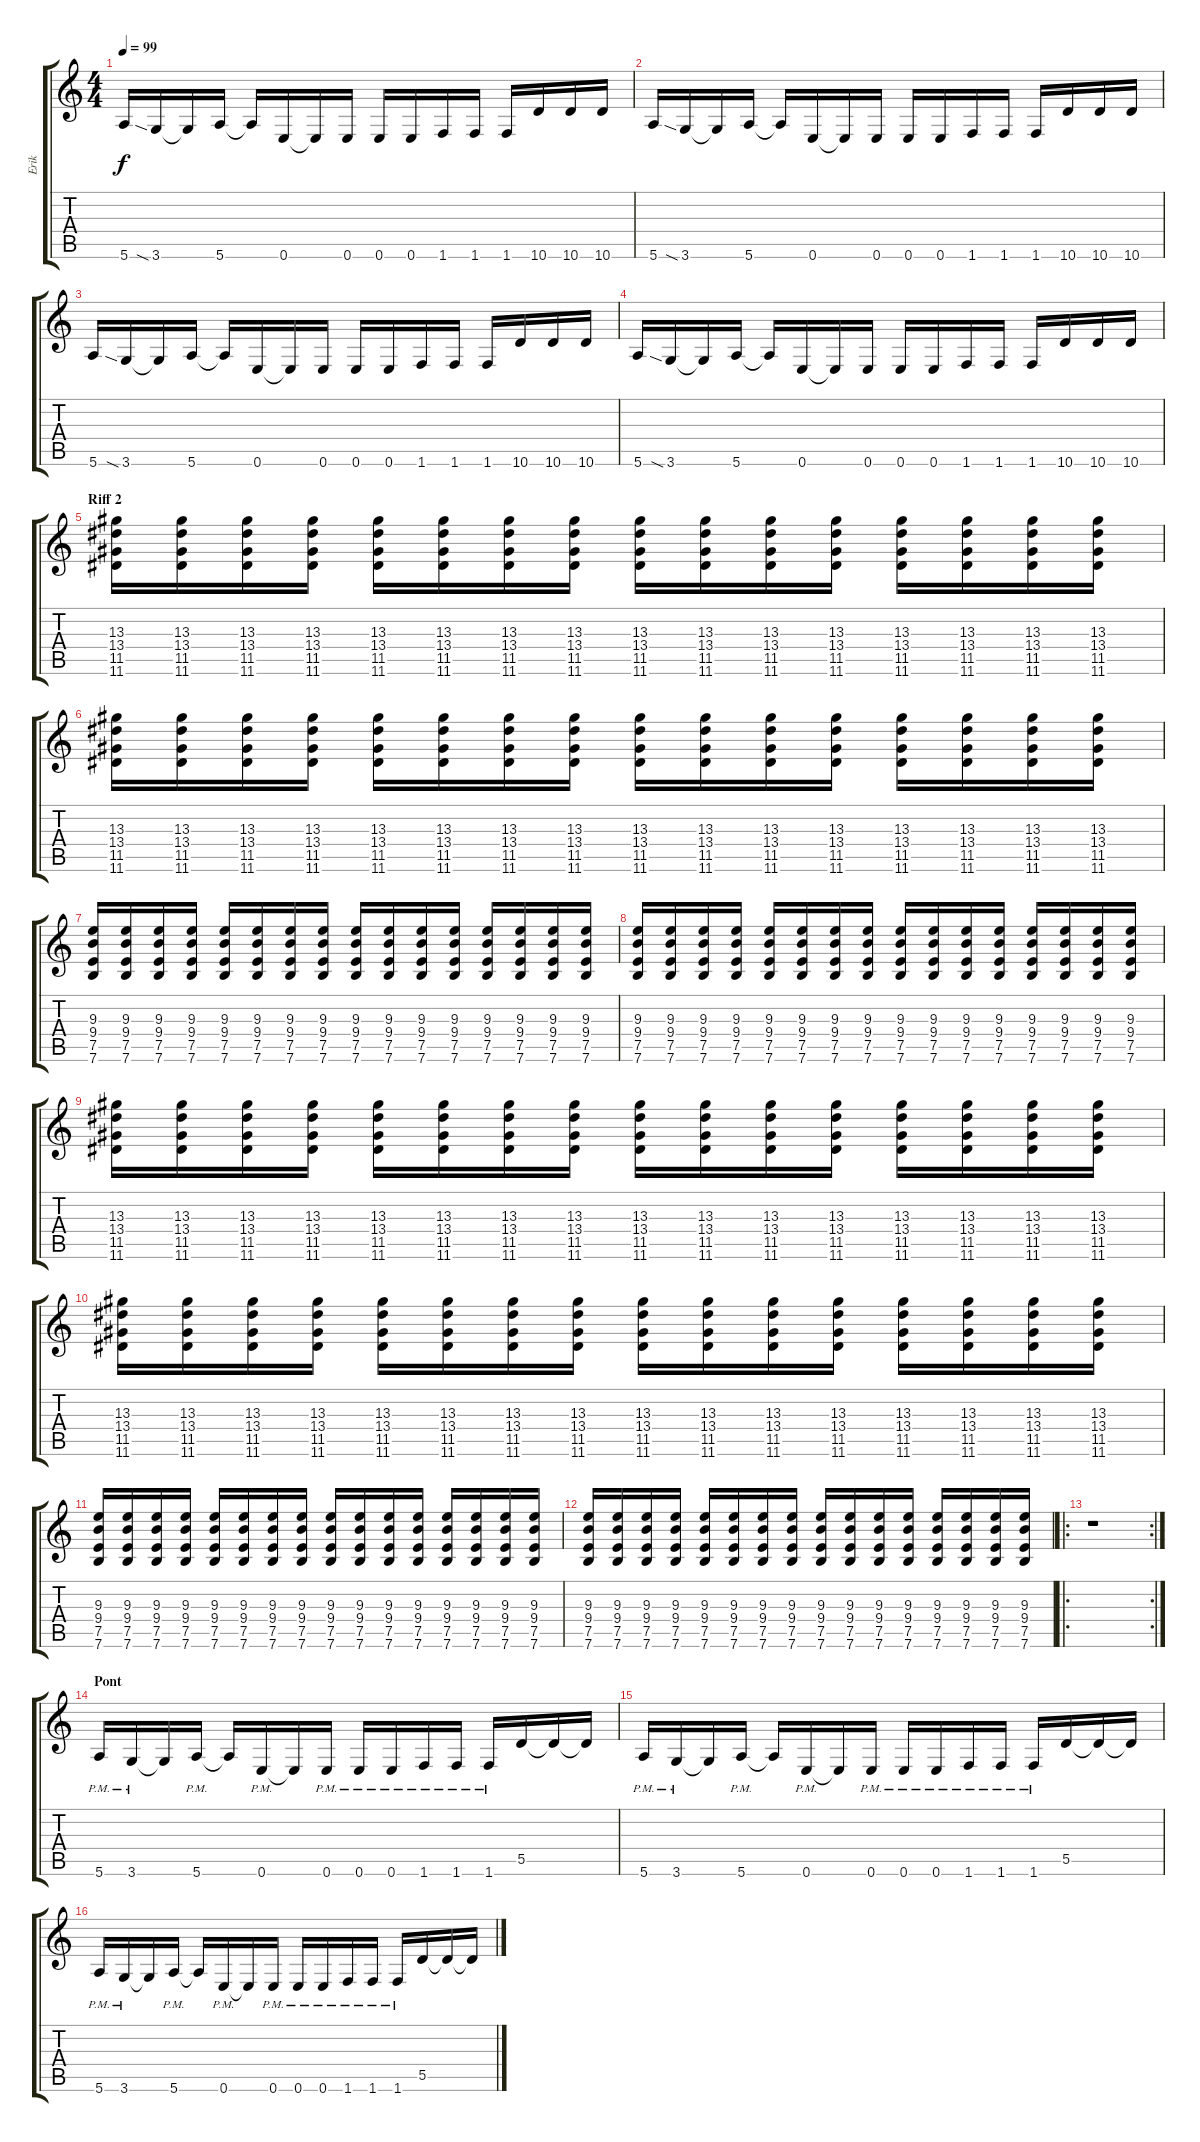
\track ("Erik" "Erik") {instrument overdrivenguitar}
\staff {score tabs}
\tuning (E4 B3 G3 D3 A2 E2) {hide}
\ts (4 4)
\tempo 99
\clef g2
\ks c
5.6.16{dy f} 3.6{sia}.16 3.6{t}.16 5.6.16 5.6{t}.16 0.6.16 0.6{t}.16 0.6.16 0.6.16 0.6.16 1.6.16 1.6.16 1.6.16 10.6.16 10.6.16 10.6.16 |
5.6.16 3.6{sia}.16 3.6{t}.16 5.6.16 5.6{t}.16 0.6.16 0.6{t}.16 0.6.16 0.6.16 0.6.16 1.6.16 1.6.16 1.6.16 10.6.16 10.6.16 10.6.16 |
5.6.16 3.6{sia}.16 3.6{t}.16 5.6.16 5.6{t}.16 0.6.16 0.6{t}.16 0.6.16 0.6.16 0.6.16 1.6.16 1.6.16 1.6.16 10.6.16 10.6.16 10.6.16 |
5.6.16 3.6{sia}.16 3.6{t}.16 5.6.16 5.6{t}.16 0.6.16 0.6{t}.16 0.6.16 0.6.16 0.6.16 1.6.16 1.6.16 1.6.16 10.6.16 10.6.16 10.6.16 |
\section ("" "Riff 2")
(13.3 13.4 11.5 11.6).16 (13.3 13.4 11.5 11.6).16 (13.3 13.4 11.5 11.6).16 (13.3 13.4 11.5 11.6).16 (13.3 13.4 11.5 11.6).16 (13.3 13.4 11.5 11.6).16 (13.3 13.4 11.5 11.6).16 (13.3 13.4 11.5 11.6).16 (13.3 13.4 11.5 11.6).16 (13.3 13.4 11.5 11.6).16 (13.3 13.4 11.5 11.6).16 (13.3 13.4 11.5 11.6).16 (13.3 13.4 11.5 11.6).16 (13.3 13.4 11.5 11.6).16 (13.3 13.4 11.5 11.6).16 (13.3 13.4 11.5 11.6).16 |
(13.3 13.4 11.5 11.6).16 (13.3 13.4 11.5 11.6).16 (13.3 13.4 11.5 11.6).16 (13.3 13.4 11.5 11.6).16 (13.3 13.4 11.5 11.6).16 (13.3 13.4 11.5 11.6).16 (13.3 13.4 11.5 11.6).16 (13.3 13.4 11.5 11.6).16 (13.3 13.4 11.5 11.6).16 (13.3 13.4 11.5 11.6).16 (13.3 13.4 11.5 11.6).16 (13.3 13.4 11.5 11.6).16 (13.3 13.4 11.5 11.6).16 (13.3 13.4 11.5 11.6).16 (13.3 13.4 11.5 11.6).16 (13.3 13.4 11.5 11.6).16 |
(9.3 9.4 7.5 7.6).16 (9.3 9.4 7.5 7.6).16 (9.3 9.4 7.5 7.6).16 (9.3 9.4 7.5 7.6).16 (9.3 9.4 7.5 7.6).16 (9.3 9.4 7.5 7.6).16 (9.3 9.4 7.5 7.6).16 (9.3 9.4 7.5 7.6).16 (9.3 9.4 7.5 7.6).16 (9.3 9.4 7.5 7.6).16 (9.3 9.4 7.5 7.6).16 (9.3 9.4 7.5 7.6).16 (9.3 9.4 7.5 7.6).16 (9.3 9.4 7.5 7.6).16 (9.3 9.4 7.5 7.6).16 (9.3 9.4 7.5 7.6).16 |
(9.3 9.4 7.5 7.6).16 (9.3 9.4 7.5 7.6).16 (9.3 9.4 7.5 7.6).16 (9.3 9.4 7.5 7.6).16 (9.3 9.4 7.5 7.6).16 (9.3 9.4 7.5 7.6).16 (9.3 9.4 7.5 7.6).16 (9.3 9.4 7.5 7.6).16 (9.3 9.4 7.5 7.6).16 (9.3 9.4 7.5 7.6).16 (9.3 9.4 7.5 7.6).16 (9.3 9.4 7.5 7.6).16 (9.3 9.4 7.5 7.6).16 (9.3 9.4 7.5 7.6).16 (9.3 9.4 7.5 7.6).16 (9.3 9.4 7.5 7.6).16 |
(13.3 13.4 11.5 11.6).16 (13.3 13.4 11.5 11.6).16 (13.3 13.4 11.5 11.6).16 (13.3 13.4 11.5 11.6).16 (13.3 13.4 11.5 11.6).16 (13.3 13.4 11.5 11.6).16 (13.3 13.4 11.5 11.6).16 (13.3 13.4 11.5 11.6).16 (13.3 13.4 11.5 11.6).16 (13.3 13.4 11.5 11.6).16 (13.3 13.4 11.5 11.6).16 (13.3 13.4 11.5 11.6).16 (13.3 13.4 11.5 11.6).16 (13.3 13.4 11.5 11.6).16 (13.3 13.4 11.5 11.6).16 (13.3 13.4 11.5 11.6).16 |
(13.3 13.4 11.5 11.6).16 (13.3 13.4 11.5 11.6).16 (13.3 13.4 11.5 11.6).16 (13.3 13.4 11.5 11.6).16 (13.3 13.4 11.5 11.6).16 (13.3 13.4 11.5 11.6).16 (13.3 13.4 11.5 11.6).16 (13.3 13.4 11.5 11.6).16 (13.3 13.4 11.5 11.6).16 (13.3 13.4 11.5 11.6).16 (13.3 13.4 11.5 11.6).16 (13.3 13.4 11.5 11.6).16 (13.3 13.4 11.5 11.6).16 (13.3 13.4 11.5 11.6).16 (13.3 13.4 11.5 11.6).16 (13.3 13.4 11.5 11.6).16 |
(9.3 9.4 7.5 7.6).16 (9.3 9.4 7.5 7.6).16 (9.3 9.4 7.5 7.6).16 (9.3 9.4 7.5 7.6).16 (9.3 9.4 7.5 7.6).16 (9.3 9.4 7.5 7.6).16 (9.3 9.4 7.5 7.6).16 (9.3 9.4 7.5 7.6).16 (9.3 9.4 7.5 7.6).16 (9.3 9.4 7.5 7.6).16 (9.3 9.4 7.5 7.6).16 (9.3 9.4 7.5 7.6).16 (9.3 9.4 7.5 7.6).16 (9.3 9.4 7.5 7.6).16 (9.3 9.4 7.5 7.6).16 (9.3 9.4 7.5 7.6).16 |
(9.3 9.4 7.5 7.6).16 (9.3 9.4 7.5 7.6).16 (9.3 9.4 7.5 7.6).16 (9.3 9.4 7.5 7.6).16 (9.3 9.4 7.5 7.6).16 (9.3 9.4 7.5 7.6).16 (9.3 9.4 7.5 7.6).16 (9.3 9.4 7.5 7.6).16 (9.3 9.4 7.5 7.6).16 (9.3 9.4 7.5 7.6).16 (9.3 9.4 7.5 7.6).16 (9.3 9.4 7.5 7.6).16 (9.3 9.4 7.5 7.6).16 (9.3 9.4 7.5 7.6).16 (9.3 9.4 7.5 7.6).16 (9.3 9.4 7.5 7.6).16 |
\ro
\rc 2
\section ("" "")
r.1 |
\section ("" "Pont")
5.6{pm}.16{volume 10} 3.6{pm}.16 3.6{t}.16 5.6{pm}.16 5.6{t}.16 0.6{pm}.16 0.6{t}.16 0.6{pm}.16 0.6{pm}.16 0.6{pm}.16 1.6{pm}.16 1.6{pm}.16 1.6{pm}.16 5.5.16 5.5{t}.16 5.5{t}.16 |
5.6{pm}.16 3.6{pm}.16 3.6{t}.16 5.6{pm}.16 5.6{t}.16 0.6{pm}.16 0.6{t}.16 0.6{pm}.16 0.6{pm}.16 0.6{pm}.16 1.6{pm}.16 1.6{pm}.16 1.6{pm}.16 5.5.16 5.5{t}.16 5.5{t}.16 |
5.6{pm}.16 3.6{pm}.16 3.6{t}.16 5.6{pm}.16 5.6{t}.16 0.6{pm}.16 0.6{t}.16 0.6{pm}.16 0.6{pm}.16 0.6{pm}.16 1.6{pm}.16 1.6{pm}.16 1.6{pm}.16 5.5.16 5.5{t}.16 5.5{t}.16
